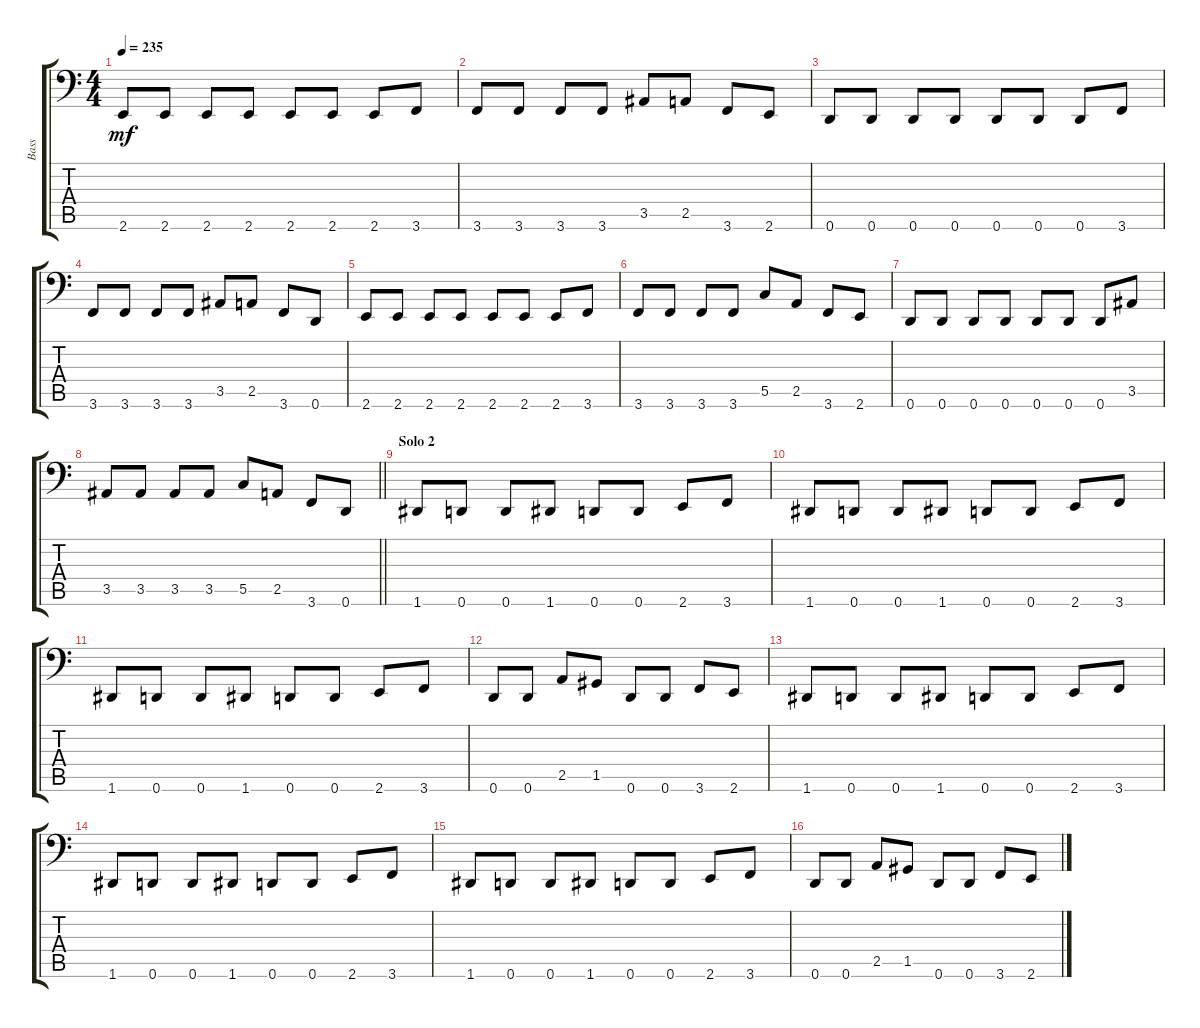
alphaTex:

\track ("Bass" "Bass") {instrument electricbassfinger}
\staff {score tabs}
\tuning (D3 A2 F2 C2 G1 D1) {hide}
\ts (4 4)
\tempo 235
\clef f4
\ks c
2.6.8{dy mf} 2.6.8 2.6.8 2.6.8 2.6.8 2.6.8 2.6.8 3.6.8 |
3.6.8 3.6.8 3.6.8 3.6.8 3.5.8 2.5.8 3.6.8 2.6.8 |
0.6.8 0.6.8 0.6.8 0.6.8 0.6.8 0.6.8 0.6.8 3.6.8 |
3.6.8 3.6.8 3.6.8 3.6.8 3.5.8 2.5.8 3.6.8 0.6.8 |
2.6.8 2.6.8 2.6.8 2.6.8 2.6.8 2.6.8 2.6.8 3.6.8 |
3.6.8 3.6.8 3.6.8 3.6.8 5.5.8 2.5.8 3.6.8 2.6.8 |
0.6.8 0.6.8 0.6.8 0.6.8 0.6.8 0.6.8 0.6.8 3.5.8 |
\barLineRight lightlight
3.5.8 3.5.8 3.5.8 3.5.8 5.5.8 2.5.8 3.6.8 0.6.8 |
\section ("" "Solo 2")
1.6.8 0.6.8 0.6.8 1.6.8 0.6.8 0.6.8 2.6.8 3.6.8 |
1.6.8 0.6.8 0.6.8 1.6.8 0.6.8 0.6.8 2.6.8 3.6.8 |
1.6.8 0.6.8 0.6.8 1.6.8 0.6.8 0.6.8 2.6.8 3.6.8 |
0.6.8 0.6.8 2.5.8 1.5.8 0.6.8 0.6.8 3.6.8 2.6.8 |
1.6.8 0.6.8 0.6.8 1.6.8 0.6.8 0.6.8 2.6.8 3.6.8 |
1.6.8 0.6.8 0.6.8 1.6.8 0.6.8 0.6.8 2.6.8 3.6.8 |
1.6.8 0.6.8 0.6.8 1.6.8 0.6.8 0.6.8 2.6.8 3.6.8 |
0.6.8 0.6.8 2.5.8 1.5.8 0.6.8 0.6.8 3.6.8 2.6.8
